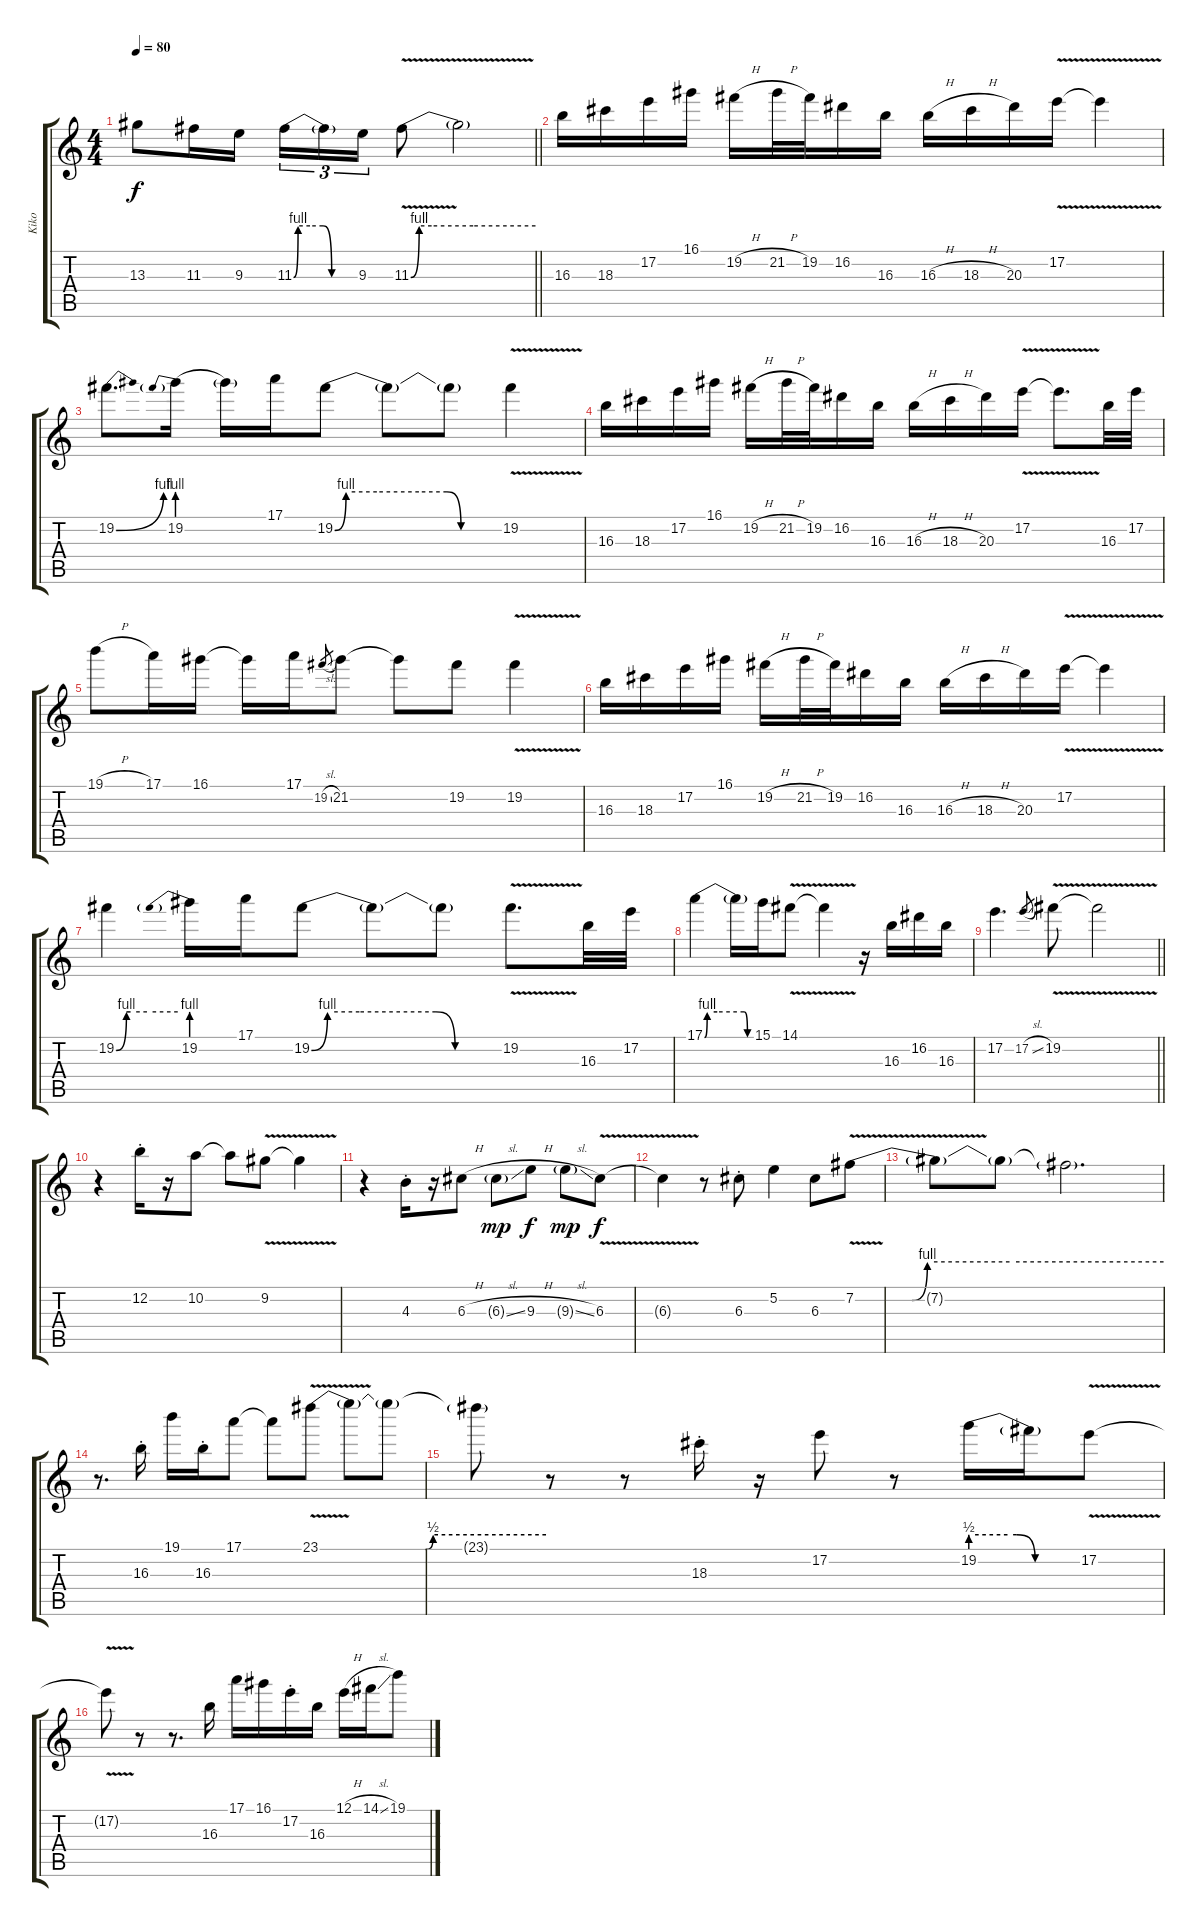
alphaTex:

\track ("Kiko" "Kiko") {instrument distortionguitar}
\staff {score tabs}
\tuning (E4 B3 G3 D3 A2 E2) {hide}
\ts (4 4)
\tempo 80
\clef g2
\barLineRight lightlight
\ks c
13.3.8{dy f} 11.3.16 9.3.16 11.3{be (custom 0 0 4 4 15 4 27 4 35 0 45 0 60 0)}.16{tu (3 2)} 11.3{t}.16{tu (3 2)} 9.3.16{tu (3 2)} 11.3{be (custom 0 0 4 4 10 4 30 4 60 4) v}.8 11.3{t}.2 |
16.3.16 18.3.16 17.2.16 16.1.16 19.2{h}.16 21.2{h}.32 19.2.32 16.2.16 16.3.16 16.3{h}.16 18.3{h}.16 20.3.16 17.2{v}.16 17.2{t}.4 |
19.2{be (bend 0 0 60 4)}.8{d} 19.2{be (prebend 0 4 60 4)}.16 19.2{t}.16 17.1.16 19.2{be (custom 0 0 4 4 15 4 30 4 40 4 45 0 60 0)}.8 19.2{t}.8 19.2{t}.8 19.2{v}.4 |
16.3.16 18.3.16 17.2.16 16.1.16 19.2{h}.16 21.2{h}.32 19.2.32 16.2.16 16.3.16 16.3{h}.16 18.3{h}.16 20.3.16 17.2{v}.16 17.2{t}.8{d} 16.3.32 17.2.32 |
19.1{h}.8 17.1.16 16.1.16 16.1{t}.16 17.1.16 19.2{sl}.8{gr} 21.2.8 21.2{t}.8 19.2.8 19.2{v}.4 |
16.3.16 18.3.16 17.2.16 16.1.16 19.2{h}.16 21.2{h}.32 19.2.32 16.2.16 16.3.16 16.3{h}.16 18.3{h}.16 20.3.16 17.2{v}.16 17.2{t}.4 |
19.2{be (custom 0 0 10 4 14 4 30 4 60 4)}.4 19.2{be (prebend 0 4 60 4)}.16 17.1.16 19.2{be (custom 0 0 5 4 15 4 30 4 39 4 45 0 60 0)}.8 19.2{t}.8 19.2{t}.8 19.2{v}.8{d} 16.3.32 17.2.32 |
17.1{be (custom 0 0 3 4 15 4 30 4 47 4 51 0 60 0)}.4 17.1{t}.16 15.1.16 14.1{v}.8 14.1{t}.4 r.16 16.3.16 16.2.16 16.3.16 |
\barLineRight lightlight
17.2.4{d} 17.2{sl}.8{gr} 19.2{v}.8 19.2{t}.2 |
r.4 12.2{st}.16 r.16 10.2.8 10.2{t}.8 9.2{v}.8 9.2{t}.4 |
r.4 4.3{st}.16 r.16 6.3{h}.8 6.3{sl g}.8{dy mp} 9.3{h}.8{dy f} 9.3{sl g}.8{dy mp} 6.3{v}.8{dy f} |
6.3{t}.4 r.8 6.3{st}.8 5.2.4 6.3.8 7.2{be (custom 0 0 11 0 14 4 30 4 60 4) v}.8 |
7.2{t}.8 7.2{t}.8 7.2{t}.2{d} |
r.8{d} 16.3{st}.16 19.1.16 16.3{st}.16 17.1.8 17.1{t}.8 23.1{be (custom 0 0 28 0 30 2 60 2) v}.8 23.1{t}.8 23.1{t}.8 |
23.1{t}.8 r.8 r.8 18.3{st}.16 r.16 17.2.8 r.8 19.2{be (custom 0 2 20 2 25 2 35 0 60 0)}.16 19.2{t}.16 17.2{v}.8 |
17.2{t}.8 r.8 r.8{d} 16.3.16 17.1.16 16.1.16 17.2{st}.16 16.3.16 12.1{h}.16 14.1{sl}.16 19.1.8
